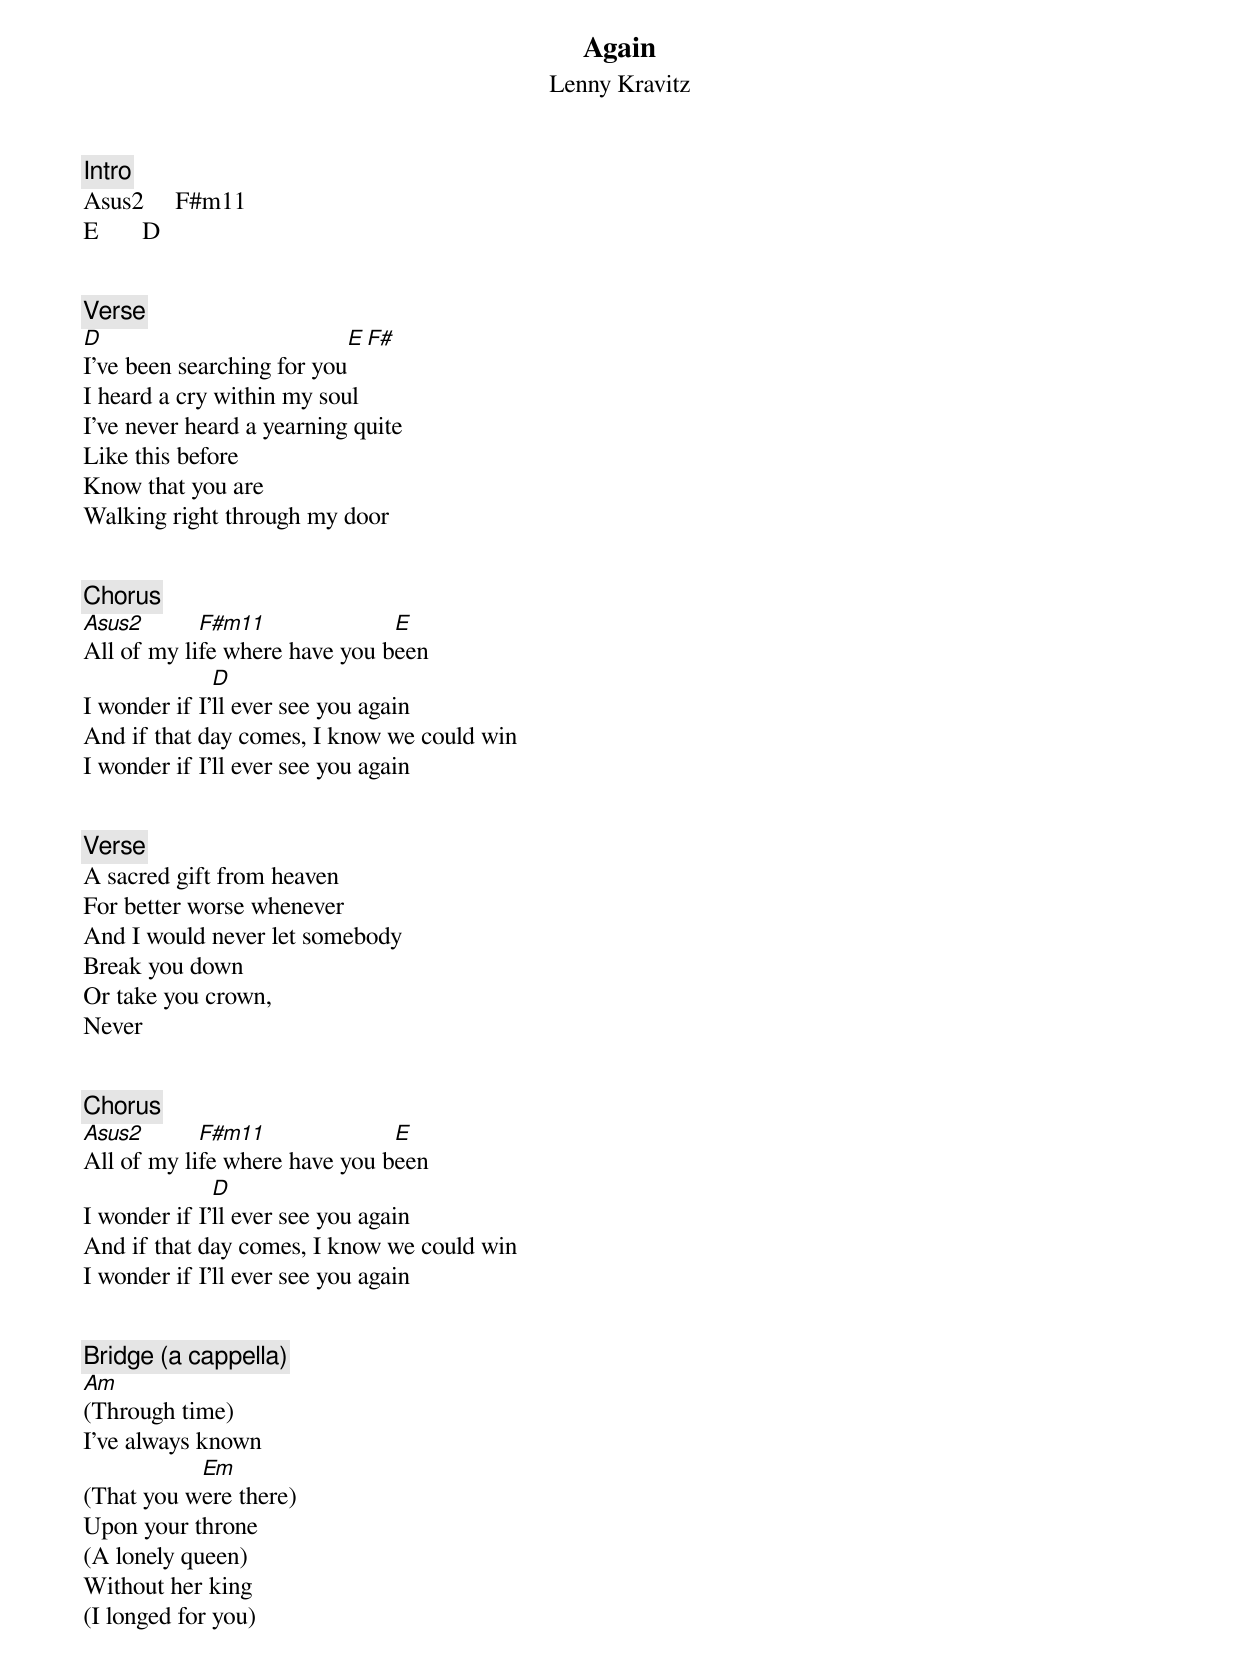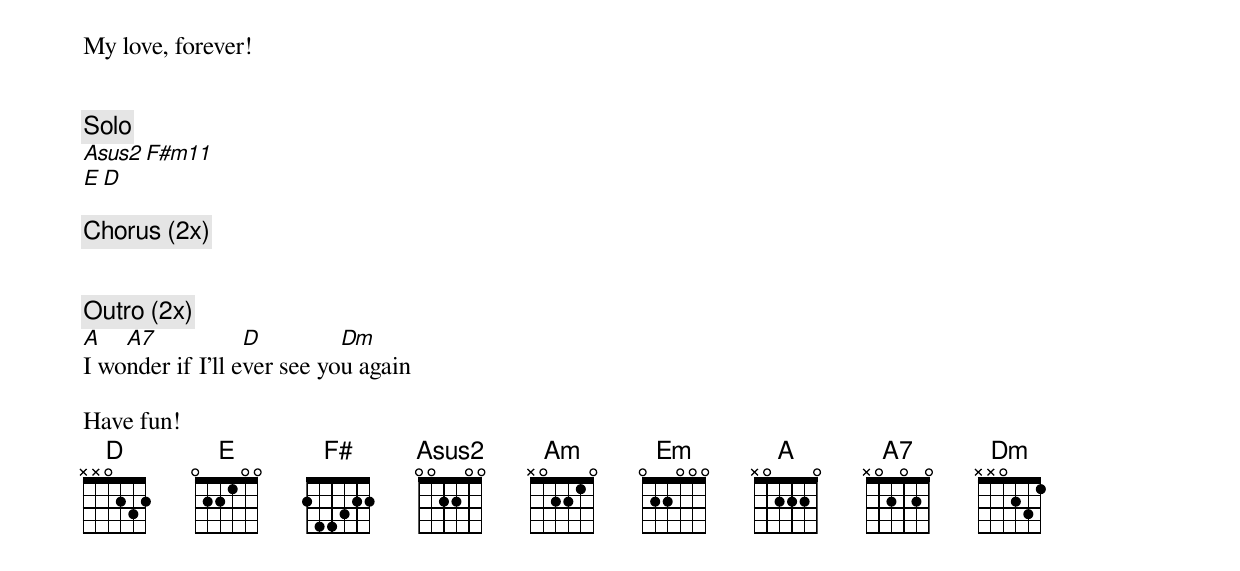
Again
Lenny Kravitz


[Intro]
Asus2     F#m11
E       D


[Verse]
D                          E      F#
I’ve been searching for you
I heard a cry within my soul
I’ve never heard a yearning quite
Like this before
Know that you are
Walking right through my door


[Chorus]
Asus2       F#m11              E
All of my life where have you been
              D
I wonder if I’ll ever see you again
And if that day comes, I know we could win
I wonder if I’ll ever see you again


[Verse]
A sacred gift from heaven
For better worse whenever
And I would never let somebody
Break you down
Or take you crown,
Never


[Chorus]
Asus2       F#m11              E
All of my life where have you been
              D
I wonder if I’ll ever see you again
And if that day comes, I know we could win
I wonder if I’ll ever see you again


[Bridge] (a cappella)
Am
(Through time)
I’ve always known
           Em
(That you were there)
Upon your throne
(A lonely queen)
Without her king
(I longed for you)
My love, forever!


[Solo]
Asus2   F#m11
E    D

[Chorus] (2x)


[Outro] (2x)
A   A7            D         Dm
I wonder if I’ll ever see you again

Have fun!
